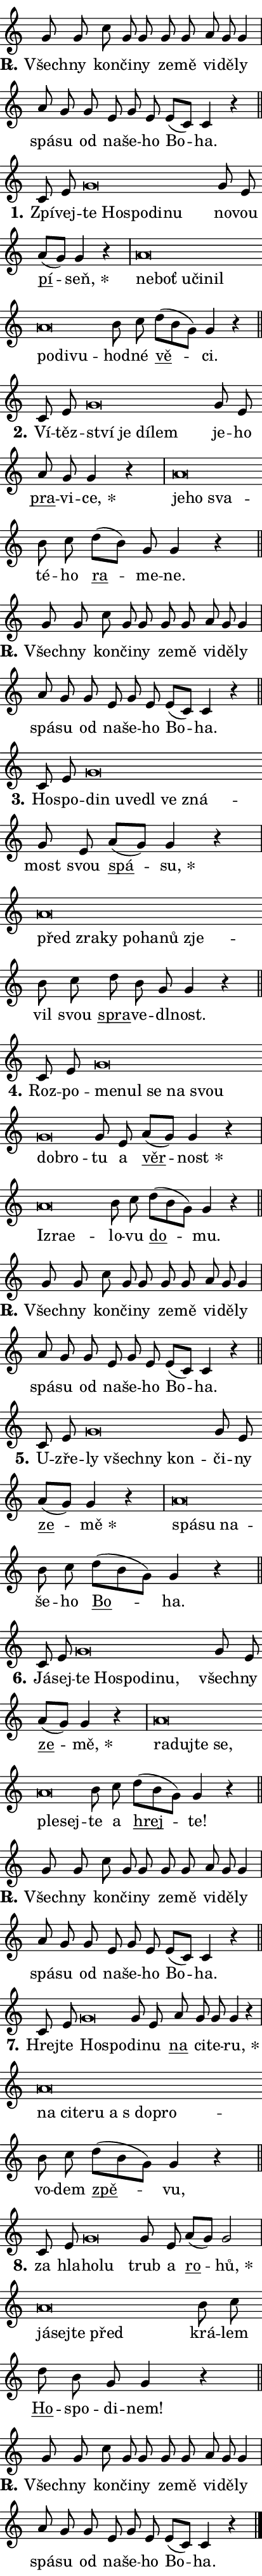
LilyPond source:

\version "2.22.1"
\header { tagline = "" }
\paper {
  indent = 0\cm
  top-margin = 0\cm
  right-margin = 0\cm
  bottom-margin = 0\cm
  left-margin = 0\cm
  paper-width = 7\cm
  page-breaking = #ly:one-page-breaking
  system-system-spacing.basic-distance = #11
  score-system-spacing.basic-distance = #11.3
  ragged-last = ##f
}


%% Author: Thomas Morley
%% https://lists.gnu.org/archive/html/lilypond-user/2020-05/msg00002.html
#(define (line-position grob)
"Returns position of @var[grob} in current system:
   @code{'start}, if at first time-step
   @code{'end}, if at last time-step
   @code{'middle} otherwise
"
  (let* ((col (ly:item-get-column grob))
         (ln (ly:grob-object col 'left-neighbor))
         (rn (ly:grob-object col 'right-neighbor))
         (col-to-check-left (if (ly:grob? ln) ln col))
         (col-to-check-right (if (ly:grob? rn) rn col))
         (break-dir-left
           (and
             (ly:grob-property col-to-check-left 'non-musical #f)
             (ly:item-break-dir col-to-check-left)))
         (break-dir-right
           (and
             (ly:grob-property col-to-check-right 'non-musical #f)
             (ly:item-break-dir col-to-check-right))))
        (cond ((eqv? 1 break-dir-left) 'start)
              ((eqv? -1 break-dir-right) 'end)
              (else 'middle))))

#(define (tranparent-at-line-position vctor)
  (lambda (grob)
  "Relying on @code{line-position} select the relevant enry from @var{vctor}.
Used to determine transparency,"
    (case (line-position grob)
      ((end) (not (vector-ref vctor 0)))
      ((middle) (not (vector-ref vctor 1)))
      ((start) (not (vector-ref vctor 2))))))

noteHeadBreakVisibility =
#(define-music-function (break-visibility)(vector?)
"Makes @code{NoteHead}s transparent relying on @var{break-visibility}"
#{
  \override NoteHead.transparent =
    #(tranparent-at-line-position break-visibility)
#})

#(define delete-ledgers-for-transparent-note-heads
  (lambda (grob)
    "Reads whether a @code{NoteHead} is transparent.
If so this @code{NoteHead} is removed from @code{'note-heads} from
@var{grob}, which is supposed to be @code{LedgerLineSpanner}.
As a result ledgers are not printed for this @code{NoteHead}"
    (let* ((nhds-array (ly:grob-object grob 'note-heads))
           (nhds-list
             (if (ly:grob-array? nhds-array)
                 (ly:grob-array->list nhds-array)
                 '()))
           ;; Relies on the transparent-property being done before
           ;; Staff.LedgerLineSpanner.after-line-breaking is executed.
           ;; This is fragile ...
           (to-keep
             (remove
               (lambda (nhd)
                 (ly:grob-property nhd 'transparent #f))
               nhds-list)))
      ;; TODO find a better method to iterate over grob-arrays, similiar
      ;; to filter/remove etc for lists
      ;; For now rebuilt from scratch
      (set! (ly:grob-object grob 'note-heads)  '())
      (for-each
        (lambda (nhd)
          (ly:pointer-group-interface::add-grob grob 'note-heads nhd))
        to-keep))))

hideNotes = {
  \noteHeadBreakVisibility #begin-of-line-visible
}
unHideNotes = {
  \noteHeadBreakVisibility #all-visible
}

% work-around for resetting accidentals
% https://lilypond.org/doc/v2.23/Documentation/notation/displaying-rhythms#unmetered-music
cadenzaMeasure = {
  \cadenzaOff
  \partial 1024 s1024
  \cadenzaOn
}

#(define-markup-command (accent layout props text) (markup?)
  "Underline accented syllable"
  (interpret-markup layout props
    #{\markup \override #'(offset . 4.3) \underline { #text }#}))

responsum = \markup \concat {
  "R" \hspace #-1.05 \path #0.1 #'((moveto 0 0.07) (lineto 0.9 0.8)) \hspace #0.05 "."
}

\layout {
    \context {
        \Staff
        \remove "Time_signature_engraver"
        \override LedgerLineSpanner.after-line-breaking = #delete-ledgers-for-transparent-note-heads
    }
    \context {
        \Voice {
            \override NoteHead.output-attributes = #'((class . "notehead"))
            \override Hairpin.height = #0.55
        }
    }
    \context {
        \Lyrics {
            \override StanzaNumber.output-attributes = #'((class . "stanzanumber"))
            \override LyricSpace.minimum-distance = #0.9
            \override LyricText.font-name = #"TeX Gyre Schola"
            \override LyricText.font-size = 1
            \override StanzaNumber.font-name = #"TeX Gyre Schola Bold"
            \override StanzaNumber.font-size = 1
        }
    }
}

% magnetic-lyrics.ily
%
%   written by
%     Jean Abou Samra <jean@abou-samra.fr>
%     Werner Lemberg <wl@gnu.org>
%
%   adapted by
%     Jiri Hon <jiri.hon@gmail.com>
%
% Version 2022-Apr-15

% https://www.mail-archive.com/lilypond-user@gnu.org/msg149350.html

#(define (Left_hyphen_pointer_engraver context)
   "Collect syllable-hyphen-syllable occurrences in lyrics and store
them in properties.  This engraver only looks to the left.  For
example, if the lyrics input is @code{foo -- bar}, it does the
following.

@itemize @bullet
@item
Set the @code{text} property of the @code{LyricHyphen} grob between
@q{foo} and @q{bar} to @code{foo}.

@item
Set the @code{left-hyphen} property of the @code{LyricText} grob with
text @q{foo} to the @code{LyricHyphen} grob between @q{foo} and
@q{bar}.
@end itemize

Use this auxiliary engraver in combination with the
@code{lyric-@/text::@/apply-@/magnetic-@/offset!} hook."
   (let ((hyphen #f)
         (text #f))
     (make-engraver
      (acknowledgers
       ((lyric-syllable-interface engraver grob source-engraver)
        (set! text grob)))
      (end-acknowledgers
       ((lyric-hyphen-interface engraver grob source-engraver)
        ;(when (not (grob::has-interface grob 'lyric-space-interface))
          (set! hyphen grob)));)
      ((stop-translation-timestep engraver)
       (when (and text hyphen)
         (ly:grob-set-object! text 'left-hyphen hyphen))
       (set! text #f)
       (set! hyphen #f)))))

#(define (lyric-text::apply-magnetic-offset! grob)
   "If the space between two syllables is less than the value in
property @code{LyricText@/.details@/.squash-threshold}, move the right
syllable to the left so that it gets concatenated with the left
syllable.

Use this function as a hook for
@code{LyricText@/.after-@/line-@/breaking} if the
@code{Left_@/hyphen_@/pointer_@/engraver} is active."
   (let ((hyphen (ly:grob-object grob 'left-hyphen #f)))
     (when hyphen
       (let ((left-text (ly:spanner-bound hyphen LEFT)))
         (when (grob::has-interface left-text 'lyric-syllable-interface)
           (let* ((common (ly:grob-common-refpoint grob left-text X))
                  (this-x-ext (ly:grob-extent grob common X))
                  (left-x-ext
                   (begin
                     ;; Trigger magnetism for left-text.
                     (ly:grob-property left-text 'after-line-breaking)
                     (ly:grob-extent left-text common X)))
                  ;; `delta` is the gap width between two syllables.
                  (delta (- (interval-start this-x-ext)
                            (interval-end left-x-ext)))
                  (details (ly:grob-property grob 'details))
                  (threshold (assoc-get 'squash-threshold details 0.2)))
             (when (< delta threshold)
               (let* (;; We have to manipulate the input text so that
                      ;; ligatures crossing syllable boundaries are not
                      ;; disabled.  For languages based on the Latin
                      ;; script this is essentially a beautification.
                      ;; However, for non-Western scripts it can be a
                      ;; necessity.
                      (lt (ly:grob-property left-text 'text))
                      (rt (ly:grob-property grob 'text))
                      (is-space (grob::has-interface hyphen 'lyric-space-interface))
                      (space (if is-space " " ""))
                      (space-markup (grob-interpret-markup grob " "))
                      (space-size (interval-length (ly:stencil-extent space-markup X)))
                      (extra-delta (if is-space space-size 0))
                      ;; Append new syllable.
                      (ltrt-space (if (and (string? lt) (string? rt))
                                (string-append lt space rt)
                                (make-concat-markup (list lt space rt))))
                      ;; Right-align `ltrt` to the right side.
                      (ltrt-space-markup (grob-interpret-markup
                               grob
                               (make-translate-markup
                                (cons (interval-length this-x-ext) 0)
                                (make-right-align-markup ltrt-space)))))
                 (begin
                   ;; Don't print `left-text`.
                   (ly:grob-set-property! left-text 'stencil #f)
                   ;; Set text and stencil (which holds all collected
                   ;; syllables so far) and shift it to the left.
                   (ly:grob-set-property! grob 'text ltrt-space)
                   (ly:grob-set-property! grob 'stencil ltrt-space-markup)
                   (ly:grob-translate-axis! grob (- (- delta extra-delta)) X))))))))))


#(define (lyric-hyphen::displace-bounds-first grob)
   ;; Make very sure this callback isn't triggered too early.
   (let ((left (ly:spanner-bound grob LEFT))
         (right (ly:spanner-bound grob RIGHT)))
     (ly:grob-property left 'after-line-breaking)
     (ly:grob-property right 'after-line-breaking)
     (ly:lyric-hyphen::print grob)))

squashThreshold = #0.4

\layout {
  \context {
    \Lyrics
    \consists #Left_hyphen_pointer_engraver
    \override LyricText.after-line-breaking =
      #lyric-text::apply-magnetic-offset!
    \override LyricHyphen.stencil = #lyric-hyphen::displace-bounds-first
    \override LyricText.details.squash-threshold = \squashThreshold
    \override LyricHyphen.minimum-distance = 0
    \override LyricHyphen.minimum-length = \squashThreshold
  }
}

squash = \override LyricText.details.squash-threshold = 9999
unSquash = \override LyricText.details.squash-threshold = \squashThreshold

left = \override LyricText.self-alignment-X = #LEFT
unLeft = \revert LyricText.self-alignment-X

starOffset = #(lambda (grob) 
                (let ((x_offset (ly:self-alignment-interface::aligned-on-x-parent grob)))
                  (if (= x_offset 0) 0 (+ x_offset 1.2))))

star = #(define-music-function (syllable)(string?)
"Append star separator at the end of a syllable"
#{
  \once \override LyricText.X-offset = #starOffset
  \lyricmode { \markup {
    #syllable
    \override #'((font-name . "TeX Gyre Schola Bold")) \hspace #0.2 \lower #0.65 \larger "*"
  } }
#})

starAccent = #(define-music-function (syllable)(string?)
"Append star separator at the end of a syllable and make accent"
#{
  \once \override LyricText.X-offset = #starOffset
  \lyricmode { \markup {
    \accent #syllable
    \override #'((font-name . "TeX Gyre Schola Bold")) \hspace #0.2 \lower #0.65 \larger "*"
  } }
#})

breath = #(define-music-function (syllable)(string?)
"Append breathing indicator at the end of a syllable"
#{
  \lyricmode { \markup { #syllable "+" } }
#})

optionalBreath = #(define-music-function (syllable)(string?)
"Append optional breathing indicator at the end of a syllable"
#{
  \lyricmode { \markup { #syllable "(+)" } }
#})


\score {
    <<
        \new Voice = "melody" { \cadenzaOn \key c \major \relative { g'8 g c g g g g \bar "" a g g4 \cadenzaMeasure \bar "|" a8 g \bar "" g e g e \bar "" e[( c)] c4 r \cadenzaMeasure \bar "||" \break } }
        \new Lyrics \lyricsto "melody" { \lyricmode { \set stanza = \responsum
Všech -- ny kon -- či -- ny ze -- mě vi -- dě -- ly spá -- su od na -- še -- ho Bo -- ha. } }
    >>
    \layout {}
}

\score {
    <<
        \new Voice = "melody" { \cadenzaOn \key c \major \relative { c'8 e g\breve*1/16 \hideNotes \breve*1/16 \bar "" \breve*1/16 \bar "" \breve*1/16 \breve*1/16 \bar "" \unHideNotes g8 e \bar "" a[( g)] g4 r \cadenzaMeasure \bar "|" a\breve*1/16 \hideNotes \breve*1/16 \bar "" \breve*1/16 \bar "" \breve*1/16 \bar "" \breve*1/16 \bar "" \breve*1/16 \bar "" \breve*1/16 \breve*1/16 \bar "" \unHideNotes b8 c \bar "" d[( b g)] g4 r \cadenzaMeasure \bar "||" \break } }
        \new Lyrics \lyricsto "melody" { \lyricmode { \set stanza = "1."
Zpí -- vej -- \left te \squash Ho -- spo -- di -- nu \unLeft \unSquash no -- vou \markup \accent pí -- \star seň, \left ne -- \squash boť u -- či -- nil po -- di -- vu -- \unLeft \unSquash hod -- né \markup \accent vě -- ci. } }
    >>
    \layout {}
}

\score {
    <<
        \new Voice = "melody" { \cadenzaOn \key c \major \relative { c'8 e g\breve*1/16 \hideNotes \breve*1/16 \bar "" \breve*1/16 \breve*1/16 \bar "" \unHideNotes g8 e \bar "" a g g4 r \cadenzaMeasure \bar "|" a\breve*1/16 \hideNotes \breve*1/16 \breve*1/16 \bar "" \unHideNotes b8 c \bar "" d[( b)] g g4 r \cadenzaMeasure \bar "||" \break } }
        \new Lyrics \lyricsto "melody" { \lyricmode { \set stanza = "2."
Ví -- těz -- \left ství \squash je dí -- lem \unLeft \unSquash je -- ho \markup \accent pra -- vi -- \star ce, \left je -- \squash ho sva -- \unLeft \unSquash té -- ho \markup \accent ra -- me -- ne. } }
    >>
    \layout {}
}

\score {
    <<
        \new Voice = "melody" { \cadenzaOn \key c \major \relative { g'8 g c g g g g \bar "" a g g4 \cadenzaMeasure \bar "|" a8 g \bar "" g e g e \bar "" e[( c)] c4 r \cadenzaMeasure \bar "||" \break } }
        \new Lyrics \lyricsto "melody" { \lyricmode { \set stanza = \responsum
Všech -- ny kon -- či -- ny ze -- mě vi -- dě -- ly spá -- su od na -- še -- ho Bo -- ha. } }
    >>
    \layout {}
}

\score {
    <<
        \new Voice = "melody" { \cadenzaOn \key c \major \relative { c'8 e g\breve*1/16 \hideNotes \breve*1/16 \bar "" \breve*1/16 \bar "" \breve*1/16 \bar "" \breve*1/16 \breve*1/16 \bar "" \unHideNotes g8 e \bar "" a[( g)] g4 r \cadenzaMeasure \bar "|" a\breve*1/16 \hideNotes \breve*1/16 \bar "" \breve*1/16 \bar "" \breve*1/16 \bar "" \breve*1/16 \bar "" \breve*1/16 \breve*1/16 \bar "" \unHideNotes b8 c \bar "" d b g g4 r \cadenzaMeasure \bar "||" \break } }
        \new Lyrics \lyricsto "melody" { \lyricmode { \set stanza = "3."
Ho -- spo -- \left din \squash u -- ve -- dl ve zná -- \unLeft \unSquash most svou \markup \accent spá -- \star su, \left před \squash zra -- ky po -- ha -- nů zje -- \unLeft \unSquash vil svou \markup \accent spra -- ve -- dl -- nost. } }
    >>
    \layout {}
}

\score {
    <<
        \new Voice = "melody" { \cadenzaOn \key c \major \relative { c'8 e g\breve*1/16 \hideNotes \breve*1/16 \bar "" \breve*1/16 \bar "" \breve*1/16 \bar "" \breve*1/16 \bar "" \breve*1/16 \breve*1/16 \bar "" \unHideNotes g8 e \bar "" a[( g)] g4 r \cadenzaMeasure \bar "|" a\breve*1/16 \hideNotes \breve*1/16 \breve*1/16 \bar "" \unHideNotes b8 c \bar "" d[( b g)] g4 r \cadenzaMeasure \bar "||" \break } }
        \new Lyrics \lyricsto "melody" { \lyricmode { \set stanza = "4."
Roz -- po -- \left me -- \squash nul se na svou dob -- ro -- \unLeft \unSquash tu a \markup \accent věr -- \star nost \left Iz -- \squash ra -- e -- \unLeft \unSquash lo -- vu \markup \accent do -- mu. } }
    >>
    \layout {}
}

\score {
    <<
        \new Voice = "melody" { \cadenzaOn \key c \major \relative { g'8 g c g g g g \bar "" a g g4 \cadenzaMeasure \bar "|" a8 g \bar "" g e g e \bar "" e[( c)] c4 r \cadenzaMeasure \bar "||" \break } }
        \new Lyrics \lyricsto "melody" { \lyricmode { \set stanza = \responsum
Všech -- ny kon -- či -- ny ze -- mě vi -- dě -- ly spá -- su od na -- še -- ho Bo -- ha. } }
    >>
    \layout {}
}

\score {
    <<
        \new Voice = "melody" { \cadenzaOn \key c \major \relative { c'8 e g\breve*1/16 \hideNotes \breve*1/16 \bar "" \breve*1/16 \breve*1/16 \bar "" \unHideNotes g8 e \bar "" a[( g)] g4 r \cadenzaMeasure \bar "|" a\breve*1/16 \hideNotes \breve*1/16 \breve*1/16 \bar "" \unHideNotes b8 c \bar "" d[( b g)] g4 r \cadenzaMeasure \bar "||" \break } }
        \new Lyrics \lyricsto "melody" { \lyricmode { \set stanza = "5."
U -- zře -- \left ly \squash všech -- ny kon -- \unLeft \unSquash či -- ny \markup \accent ze -- \star mě \left spá -- \squash su na -- \unLeft \unSquash še -- ho \markup \accent Bo -- ha. } }
    >>
    \layout {}
}

\score {
    <<
        \new Voice = "melody" { \cadenzaOn \key c \major \relative { c'8 e g\breve*1/16 \hideNotes \breve*1/16 \bar "" \breve*1/16 \bar "" \breve*1/16 \breve*1/16 \bar "" \unHideNotes g8 e \bar "" a[( g)] g4 r \cadenzaMeasure \bar "|" a\breve*1/16 \hideNotes \breve*1/16 \bar "" \breve*1/16 \bar "" \breve*1/16 \bar "" \breve*1/16 \breve*1/16 \bar "" \unHideNotes b8 c \bar "" d[( b g)] g4 r \cadenzaMeasure \bar "||" \break } }
        \new Lyrics \lyricsto "melody" { \lyricmode { \set stanza = "6."
Já -- sej -- \left te \squash Ho -- spo -- di -- nu, \unLeft \unSquash všech -- ny \markup \accent ze -- \star mě, \left ra -- \squash duj -- te se, ple -- sej -- \unLeft \unSquash te a \markup \accent hrej -- te! } }
    >>
    \layout {}
}

\score {
    <<
        \new Voice = "melody" { \cadenzaOn \key c \major \relative { g'8 g c g g g g \bar "" a g g4 \cadenzaMeasure \bar "|" a8 g \bar "" g e g e \bar "" e[( c)] c4 r \cadenzaMeasure \bar "||" \break } }
        \new Lyrics \lyricsto "melody" { \lyricmode { \set stanza = \responsum
Všech -- ny kon -- či -- ny ze -- mě vi -- dě -- ly spá -- su od na -- še -- ho Bo -- ha. } }
    >>
    \layout {}
}

\score {
    <<
        \new Voice = "melody" { \cadenzaOn \key c \major \relative { c'8 e g\breve*1/16 \hideNotes \breve*1/16 \bar "" \unHideNotes g8 e \bar "" a g g g4 r \cadenzaMeasure \bar "|" a\breve*1/16 \hideNotes \breve*1/16 \bar "" \breve*1/16 \bar "" \breve*1/16 \bar "" \breve*1/16 \bar "" \breve*1/16 \breve*1/16 \bar "" \unHideNotes b8 c \bar "" d[( b g)] g4 r \cadenzaMeasure \bar "||" \break } }
        \new Lyrics \lyricsto "melody" { \lyricmode { \set stanza = "7."
Hrej -- te \left Ho -- \squash spo -- \unLeft \unSquash di -- nu \markup \accent na ci -- te -- \star ru, \left na \squash ci -- te -- ru a "s do" -- pro -- \unLeft \unSquash vo -- dem \markup \accent zpě -- vu, } }
    >>
    \layout {}
}

\score {
    <<
        \new Voice = "melody" { \cadenzaOn \key c \major \relative { c'8 e g\breve*1/16 \hideNotes \breve*1/16 \bar "" \unHideNotes g8 e \bar "" a[( g)] g2 \cadenzaMeasure \bar "|" a\breve*1/16 \hideNotes \breve*1/16 \bar "" \breve*1/16 \breve*1/16 \bar "" \unHideNotes b8 c \bar "" d b g g4 r \cadenzaMeasure \bar "||" \break } }
        \new Lyrics \lyricsto "melody" { \lyricmode { \set stanza = "8."
za hla -- \left ho -- \squash lu \unLeft \unSquash trub a \markup \accent ro -- \star hů, \left já -- \squash sej -- te před \unLeft \unSquash krá -- lem \markup \accent Ho -- spo -- di -- nem! } }
    >>
    \layout {}
}

\score {
    <<
        \new Voice = "melody" { \cadenzaOn \key c \major \relative { g'8 g c g g g g \bar "" a g g4 \cadenzaMeasure \bar "|" a8 g \bar "" g e g e \bar "" e[( c)] c4 r \cadenzaMeasure \bar "||" \break } \bar "|." }
        \new Lyrics \lyricsto "melody" { \lyricmode { \set stanza = \responsum
Všech -- ny kon -- či -- ny ze -- mě vi -- dě -- ly spá -- su od na -- še -- ho Bo -- ha. } }
    >>
    \layout {}
}
